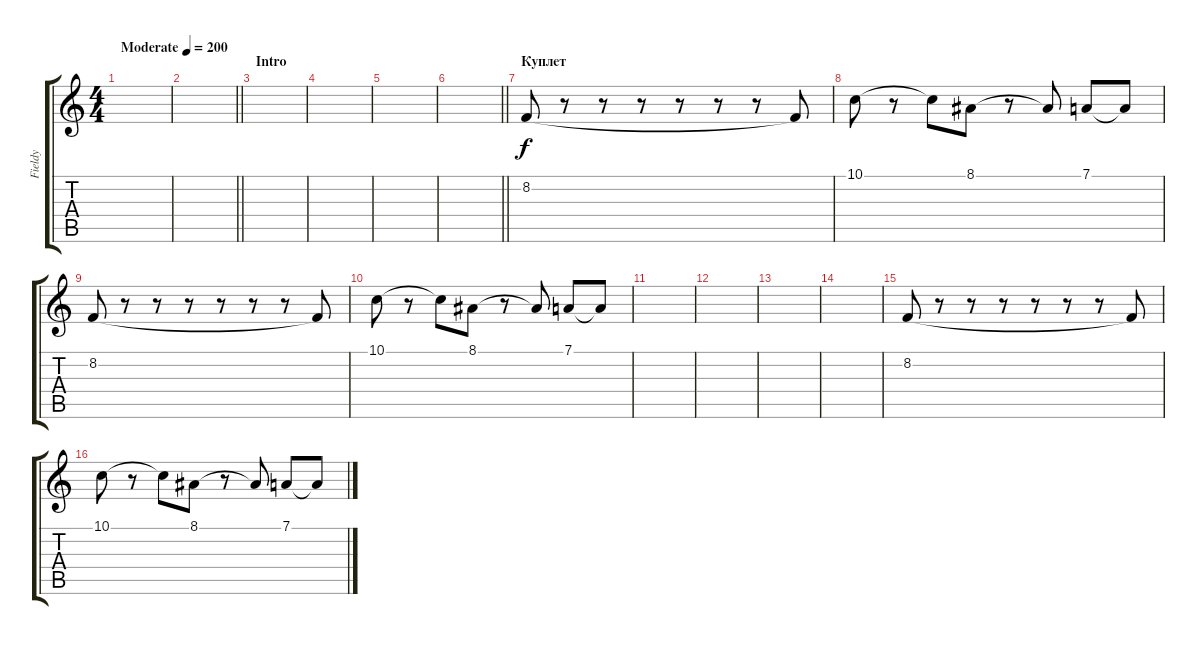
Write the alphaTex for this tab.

\track ("Fieldy" "Fieldy") {instrument electricgrandpiano}
\staff {score tabs}
\tuning (D4 A3 F3 C3 G2 C2) {hide}
\ts (4 4)
\tempo (200 "Moderate")
\clef g2
\ks c
|
\barLineRight lightlight
|
\section ("" "Intro")
|
|
|
\barLineRight lightlight
|
\section ("" "Куплет")
8.2.8 r.8 r.8 r.8 r.8 r.8 r.8 8.2{t}.8 |
10.1.8 r.8 10.1{t}.8 8.1.8 r.8 8.1{t}.8 7.1.8 7.1{t}.8 |
8.2.8 r.8 r.8 r.8 r.8 r.8 r.8 8.2{t}.8 |
10.1.8 r.8 10.1{t}.8 8.1.8 r.8 8.1{t}.8 7.1.8 7.1{t}.8 |
|
|
|
|
8.2.8 r.8 r.8 r.8 r.8 r.8 r.8 8.2{t}.8 |
10.1.8 r.8 10.1{t}.8 8.1.8 r.8 8.1{t}.8 7.1.8 7.1{t}.8
